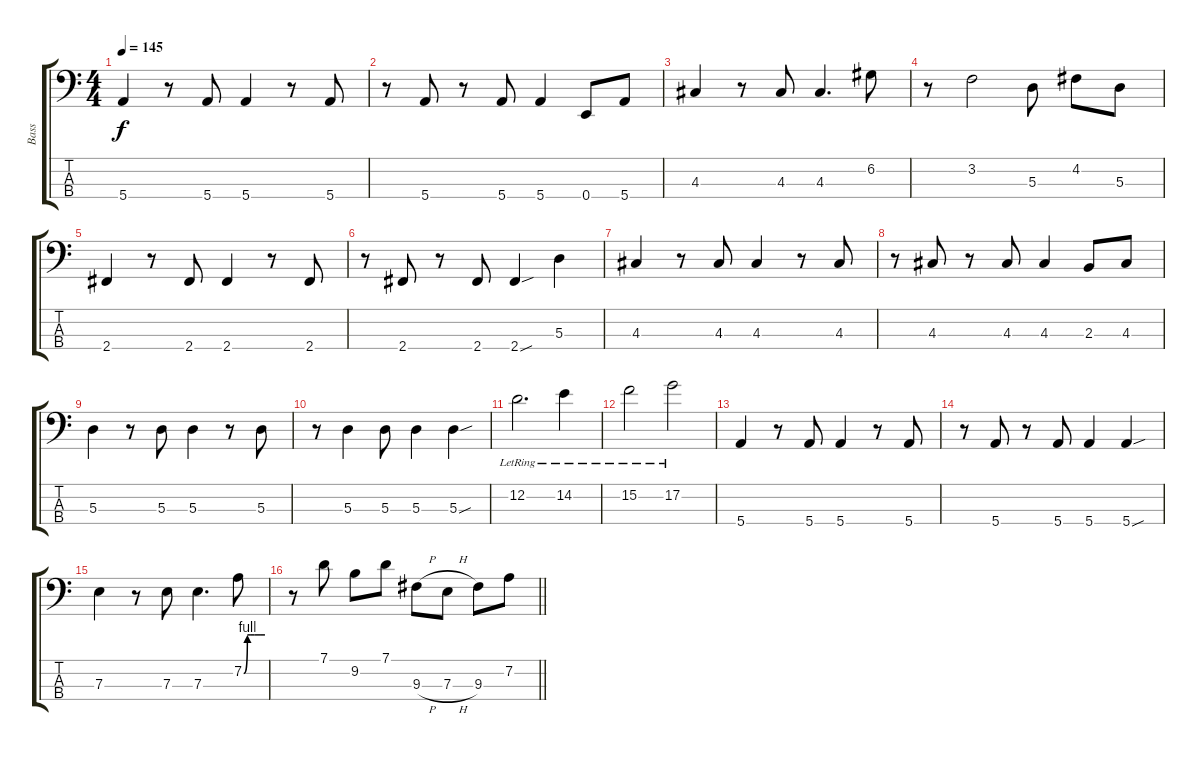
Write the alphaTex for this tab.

\track ("Bass" "Bass") {instrument electricbassfinger}
\staff {score tabs}
\tuning (G2 D2 A1 E1) {hide}
\ts (4 4)
\tempo 145
\clef f4
\ks c
5.4.4{dy f} r.8 5.4.8 5.4.4 r.8 5.4.8 |
r.8 5.4.8 r.8 5.4.8 5.4.4 0.4.8 5.4.8 |
4.3.4 r.8 4.3.8 4.3.4{d} 6.2.8 |
r.8 3.2.2 5.3.8 4.2.8 5.3.8 |
2.4.4 r.8 2.4.8 2.4.4 r.8 2.4.8 |
r.8 2.4.8 r.8 2.4.8 2.4{sou}.4 5.3.4 |
4.3.4 r.8 4.3.8 4.3.4 r.8 4.3.8 |
r.8 4.3.8 r.8 4.3.8 4.3.4 2.3.8 4.3.8 |
5.3.4 r.8 5.3.8 5.3.4 r.8 5.3.8 |
r.8 5.3.4 5.3.8 5.3.4 5.3{sou}.4 |
12.2{lr}.2{d} 14.2{lr}.4 |
15.2{lr}.2 17.2{lr}.2 |
5.4.4 r.8 5.4.8 5.4.4 r.8 5.4.8 |
r.8 5.4.8 r.8 5.4.8 5.4.4 5.4{sou}.4 |
7.3.4 r.8 7.3.8 7.3.4{d} 7.2{be (custom 0 0 10 4 20 4 30 4 46 4 60 4)}.8 |
\barLineRight lightlight
r.8 7.1.8 9.2.8 7.1.8 9.3{h}.8 7.3{h}.8 9.3.8 7.2.8
